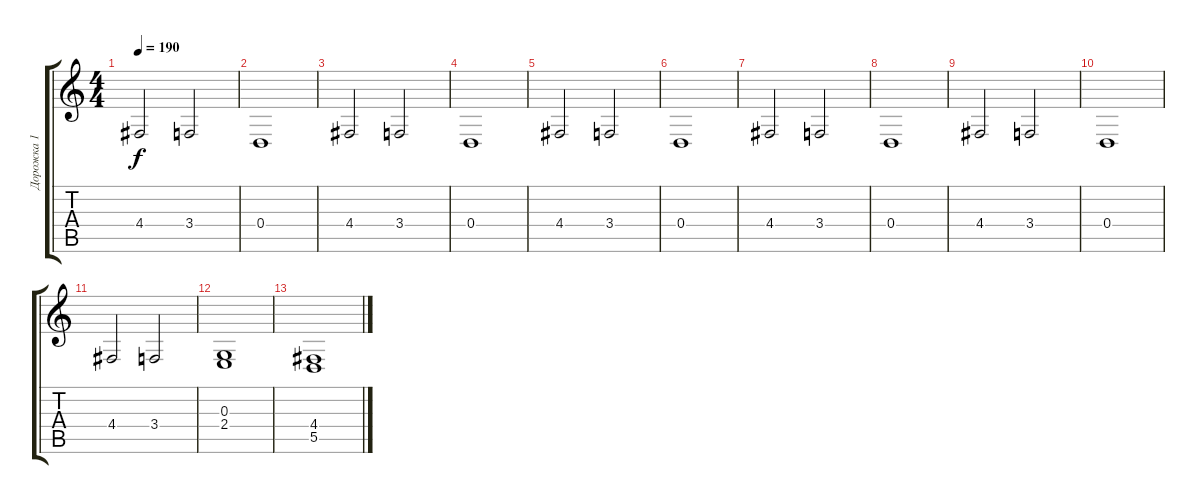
\track ("Дорожка 1" "Дорожка 1") {instrument stringensemble1}
\staff {score tabs}
\tuning (E4 B3 G3 D3 A2 E2) {hide}
\ts (4 4)
\tempo 190
\clef g2
\ks c
4.4.2{dy f} 3.4.2 |
0.4.1 |
4.4.2 3.4.2 |
0.4.1 |
4.4.2 3.4.2 |
0.4.1 |
4.4.2 3.4.2 |
0.4.1 |
4.4.2 3.4.2 |
0.4.1 |
4.4.2 3.4.2 |
(0.3 2.4).1 |
(4.4 5.5).1
